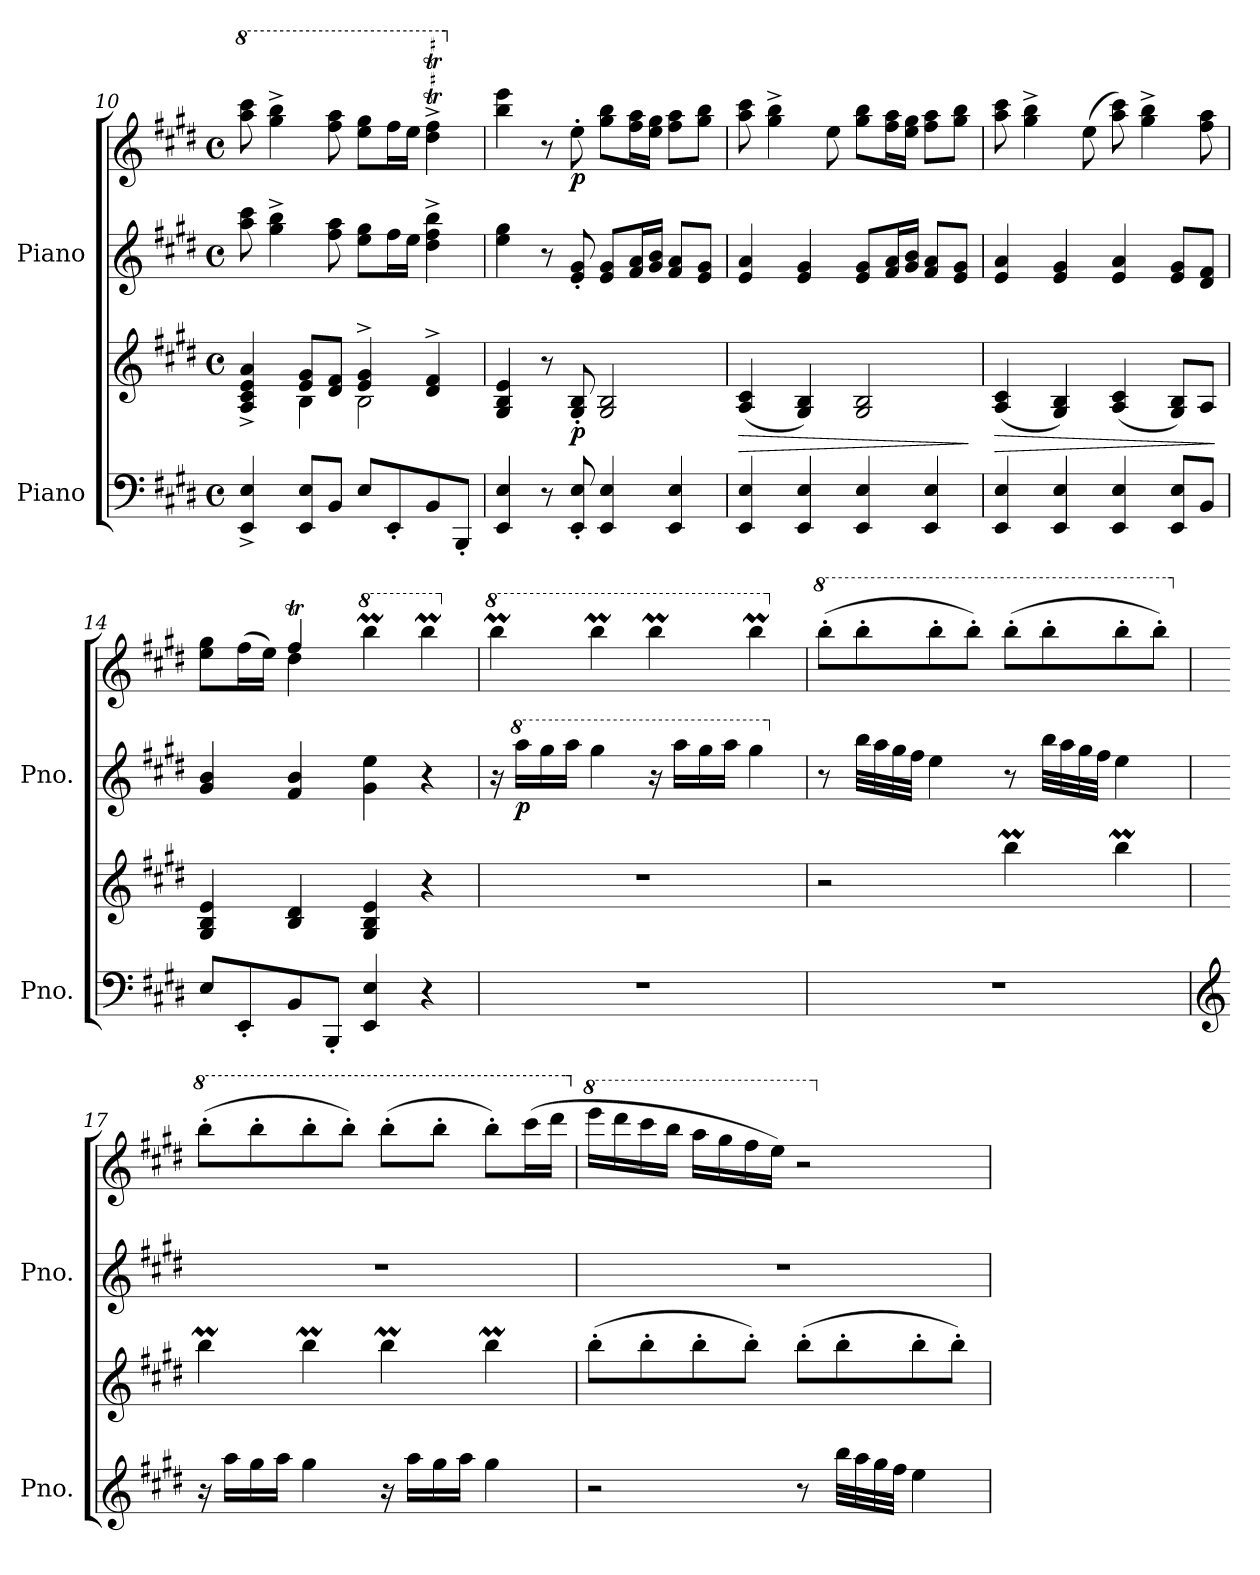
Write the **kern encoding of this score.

**kern	**kern	**dynam	**kern	**kern	**dynam
*part2	*part2	*part2	*part1	*part1	*part1
*staff4	*staff3	*staff3/4	*staff2	*staff1	*staff1/2
*I"Piano	*	*	*I"Piano	*	*
*I'Pno.	*	*	*I'Pno.	*	*
*clefF4	*clefG2	*	*clefG2	*clefG2	*
*k[f#c#g#d#]	*k[f#c#g#d#]	*	*k[f#c#g#d#]	*k[f#c#g#d#]	*
*M4/4	*M4/4	*	*M4/4	*M4/4	*
*met(c)	*met(c)	*	*met(c)	*met(c)	*
=10	=10	=10	=10	=10	=10
*	*^	*	*	*	*
*	*	*	*	*	*8va	*
4EE/^ 4E/^	4A/^ 4c#/^ 4e/^ 4a/^	4ryy	.	8aa\ 8ccc#\	8aaa\ 8cccc#\	.
.	.	.	.	4gg#\^ 4bb\^	4ggg#\^ 4bbb\^	.
8EE/ 8E/L	8e/ 8g#/L	4B\	.	.	.	.
8BB/J	8d#/ 8f#/J	.	.	8ff#\ 8aa\	8fff#\ 8aaa\	.
8E/L	4e/^ 4g#/^	2B\	.	8ee\ 8gg#\L	8eee\ 8ggg#\L	.
8EE'/	.	.	.	16ff#\L	16fff#\L	.
.	.	.	.	16ee\JJ	16eee\JJ	.
8BB/	4d#/^ 4f#/^	.	.	4dd#\^ 4ff#\^ 4bb\^	4ddd#\T^ 4fff#\T^	.
8BBB'/J	.	.	.	.	.	.
*	*v	*v	*	*	*	*
=11	=11	=11	=11	=11	=11
*	*	*	*	*X8va	*
4EE/ 4E/	4G#/ 4B/ 4e/	.	4ee\ 4gg#\	4bb\ 4eee\	.
8r	8r	.	8r	8r	.
!	!	!LO:DY:b	!	!	!LO:DY:b
8EE/' 8E/'	8G#/' 8B/'	p	8e/' 8g#/'	8ee'\	p
4EE/ 4E/	2G#/ 2B/	.	8e/ 8g#/L	8gg#\ 8bb\L	.
.	.	.	16f#/ 16a/L	16ff#\ 16aa\L	.
.	.	.	16g#/ 16b/JJ	16ee\ 16gg#\JJ	.
4EE/ 4E/	.	.	8f#/ 8a/L	8ff#\ 8aa\L	.
.	.	.	8e/ 8g#/J	8gg#\ 8bb\J	.
=12	=12	=12	=12	=12	=12
!	!	!LO:HP:b	!	!	!
4EE/ 4E/	(<4A/ 4c#/	>	4e/ 4a/	8aa\ 8ccc#\	.
.	.	.	.	4gg#\^ 4bb\^	.
4EE/ 4E/	4G#/ 4B/)	.	4e/ 4g#/	.	.
.	.	.	.	8ee\	.
4EE/ 4E/	2G#/ 2B/	.	8e/ 8g#/L	8gg#\ 8bb\L	.
.	.	.	16f#/ 16a/L	16ff#\ 16aa\L	.
.	.	.	16g#/ 16b/JJ	16ee\ 16gg#\JJ	.
4EE/ 4E/	.	.	8f#/ 8a/L	8ff#\ 8aa\L	.
.	.	.	8e/ 8g#/J	8gg#\ 8bb\J	.
.	.	]	.	.	.
!!LO:LB:g=z
=13	=13	=13	=13	=13	=13
!	!	!LO:HP:b	!	!	!
4EE/ 4E/	(<4A/ 4c#/	>	4e/ 4a/	8aa\ 8ccc#\	.
.	.	.	.	4gg#\^ 4bb\^	.
4EE/ 4E/	4G#/ 4B/)	.	4e/ 4g#/	.	.
.	.	.	.	(>8ee\	.
4EE/ 4E/	(<4A/ 4c#/	.	4e/ 4a/	8aa\ 8ccc#\)	.
.	.	.	.	4gg#\^ 4bb\^	.
8EE/ 8E/L	8G#/ 8B/L)	.	8e/ 8g#/L	.	.
8BB/J	8A/J	.	8d#/ 8f#/J	8ff#\ 8aa\	.
.	.	]	.	.	.
=14	=14	=14	=14	=14	=14
*	*	*	*	*^	*
8E/L	4G#/ 4B/ 4e/	.	4g#/ 4b/	8ee\ 8gg#\L	4ryy	.
8EE'/	.	.	.	(>16ff#\L	.	.
.	.	.	.	16ee\JJ)	.	.
8BB/	4B/ 4d#/	.	4f#/ 4b/	4ff#T/	4dd#\	.
8BBB'/J	.	.	.	.	.	.
*	*	*	*	*8va	*	*
4EE/ 4E/	4G#/ 4B/ 4e/	.	4g#\ 4ee\	4bbbM\	2ryy	.
4r	4r	.	4r	4bbbM\	.	.
*	*	*	*	*v	*v	*
=15	=15	=15	=15	=15	=15
*	*	*	*	*X8va	*
*	*	*	*	*8va	*
1r	1r	.	16r	4bbbM\	.
*	*	*	*8va	*	*
!	!	!	!	!	!LO:DY:b=2
.	.	.	16aaa\LL	.	p
.	.	.	16ggg#\	.	.
.	.	.	16aaa\JJ	.	.
.	.	.	4ggg#\	4bbbM\	.
.	.	.	16r	4bbbM\	.
.	.	.	16aaa\LL	.	.
.	.	.	16ggg#\	.	.
.	.	.	16aaa\JJ	.	.
.	.	.	4ggg#\	4bbbM\	.
!!LO:PB:g=z
=16	=16	=16	=16	=16	=16
*	*	*	*X8va	*	*
*	*	*	*	*X8va	*
*	*	*	*	*8va	*
1r	2r	.	8r	(>8bbb'\L	.
*	*	*	*8va	*	*
.	.	.	32bbb\LLL	8bbb'\	.
.	.	.	32aaa\	.	.
.	.	.	32ggg#\	.	.
.	.	.	32fff#\JJJ	.	.
.	.	.	4eee\	8bbb'\	.
.	.	.	.	8bbb'\J)	.
.	4bbM\	.	8r	(>8bbb'\L	.
.	.	.	32bbb\LLL	8bbb'\	.
.	.	.	32aaa\	.	.
.	.	.	32ggg#\	.	.
.	.	.	32fff#\JJJ	.	.
.	4bbM\	.	4eee\	8bbb'\	.
.	.	.	.	8bbb'\J)	.
=17	=17	=17	=17	=17	=17
*clefG2	*	*	*	*	*
*	*	*	*X8va	*	*
*	*	*	*	*X8va	*
*	*	*	*	*8va	*
16r	4bbM\	.	1r	(>8bbb'\L	.
16aa\LL	.	.	.	.	.
16gg#\	.	.	.	8bbb'\	.
16aa\JJ	.	.	.	.	.
4gg#\	4bbM\	.	.	8bbb'\	.
.	.	.	.	8bbb'\J)	.
16r	4bbM\	.	.	(>8bbb'\L	.
16aa\LL	.	.	.	.	.
16gg#\	.	.	.	8bbb'\J	.
16aa\JJ	.	.	.	.	.
4gg#\	4bbM\	.	.	8bbb'\L)	.
.	.	.	.	(>16cccc#\L	.
.	.	.	.	16dddd#\JJ	.
!!LO:LB:g=z
=18	=18	=18	=18	=18	=18
*	*	*	*	*X8va	*
*	*	*	*	*8va	*
2r	(>8bb'\L	.	1r	16eeee\LL	.
.	.	.	.	16dddd#\	.
.	8bb'\	.	.	16cccc#\	.
.	.	.	.	16bbb\JJ	.
.	8bb'\	.	.	16aaa\LL	.
.	.	.	.	16ggg#\	.
.	8bb'\J)	.	.	16fff#\	.
.	.	.	.	16eee\JJ)	.
8r	(>8bb'\L	.	.	2r	.
32bb\LLL	8bb'\	.	.	.	.
32aa\	.	.	.	.	.
32gg#\	.	.	.	.	.
32ff#\JJJ	.	.	.	.	.
4ee\	8bb'\	.	.	.	.
.	8bb'\J)	.	.	.	.
*	*	*	*	*X8va	*
=	=	=	=	=	=
*-	*-	*-	*-	*-	*-
